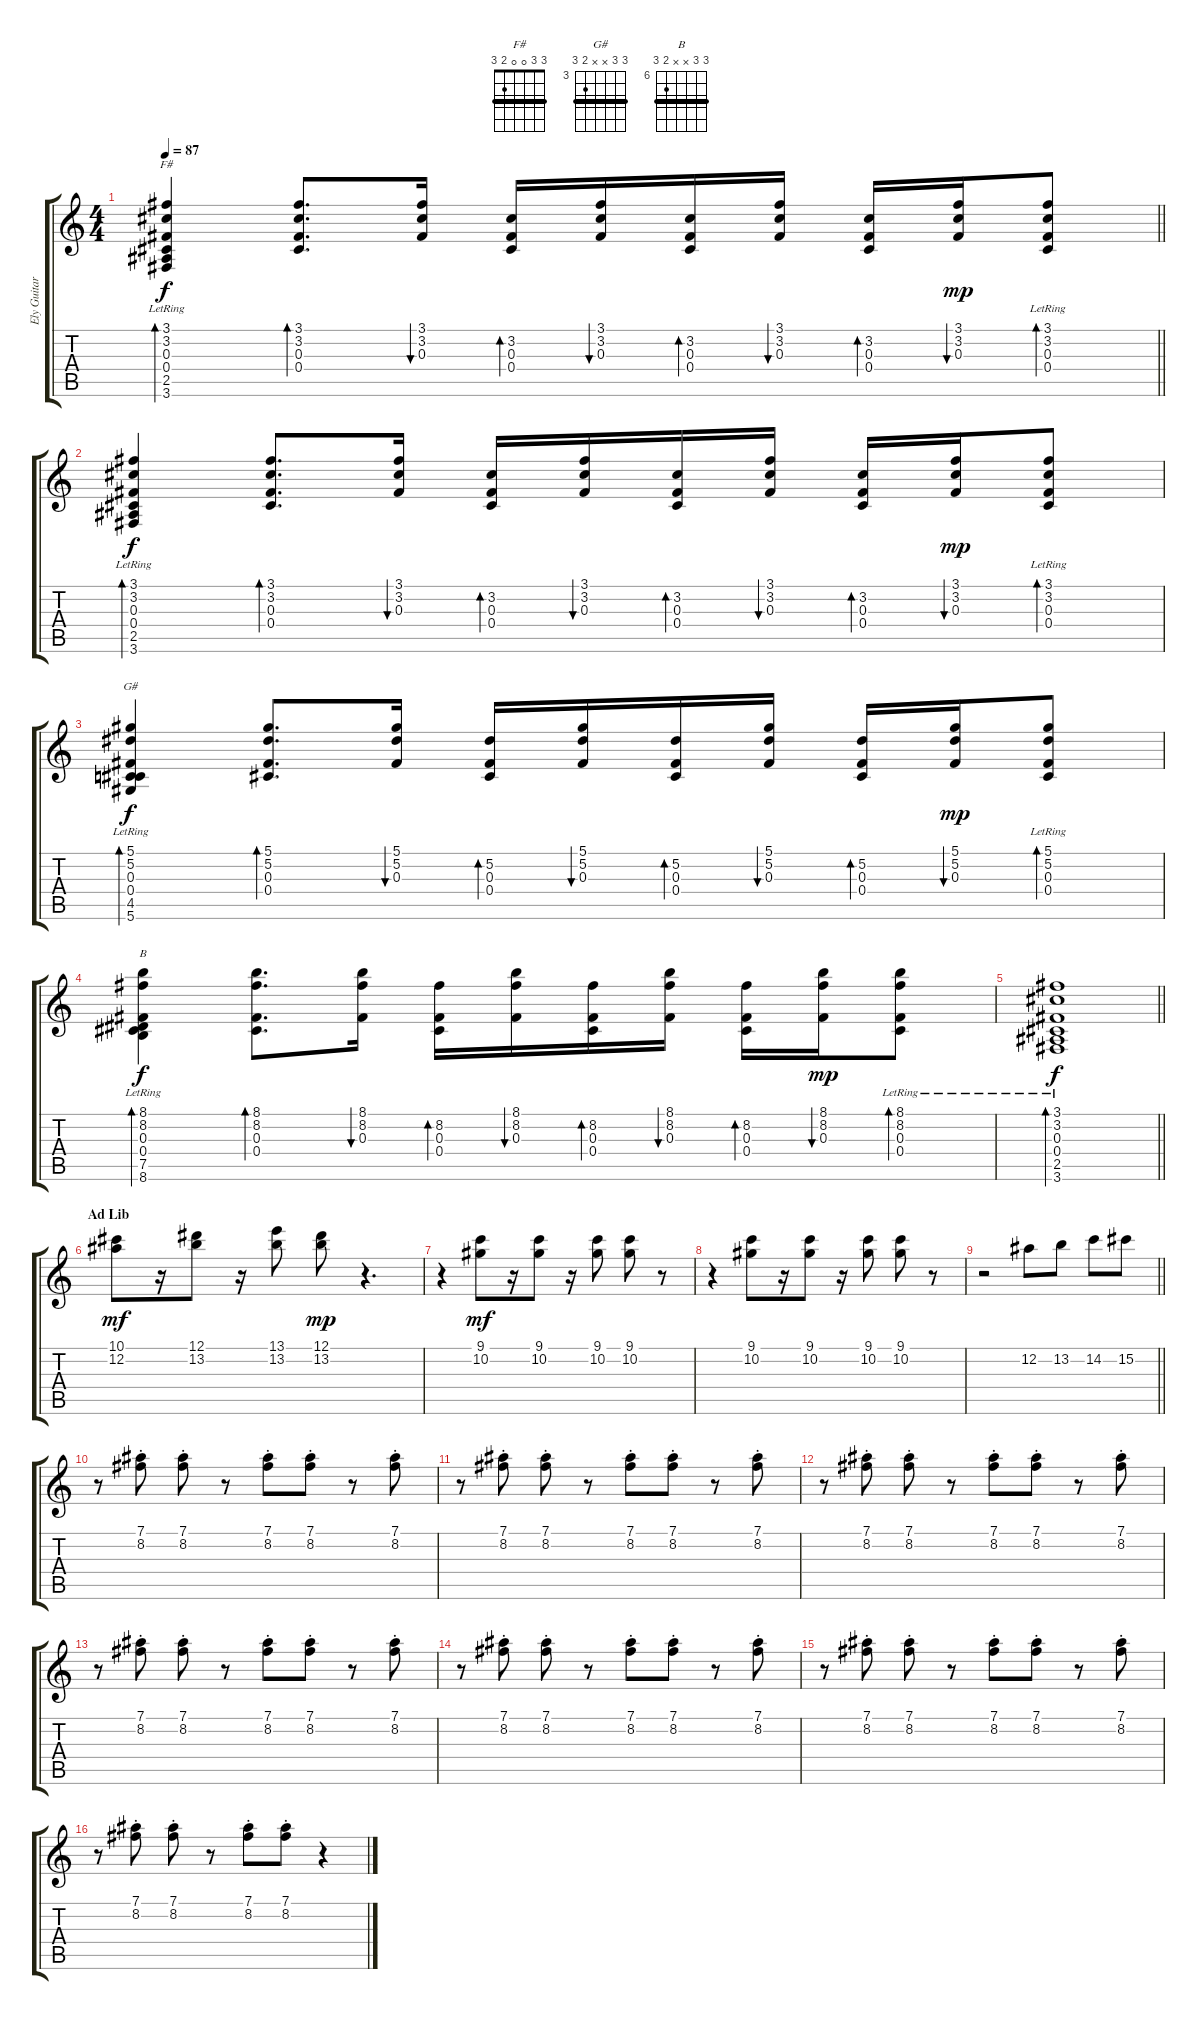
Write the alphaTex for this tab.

\track ("Ely Guitar" "Ely Guitar") {instrument acousticguitarsteel}
\staff {score tabs}
\tuning (Eb4 Bb3 Gb3 Db3 Ab2 Eb2) {hide}
\chord ("F#" 3 3 0 0 2 3) {barre 3}
\chord ("G#" 5 5 x x 4 5) {firstfret 3 barre 5}
\chord ("B" 8 8 x x 7 8) {firstfret 6 barre 8}
\ts (4 4)
\tempo 87
\clef g2
\barLineRight lightlight
\ks c
(3.1 3.2 0.3 0.4{lr} 2.5{lr} 3.6{lr}).4{bd 60 ch "F#" dy f} (3.1 3.2 0.3 0.4).8{d bd 30} (3.1 3.2 0.3).16{bu 30} (3.2 0.3 0.4).16{bd 30} (3.1 3.2 0.3).16{bu 30} (3.2 0.3 0.4).16{bd 30} (3.1 3.2 0.3).16{bu 30} (3.2 0.3 0.4).16{bd 30} (3.1 3.2 0.3).16{bu 30 dy mp} (3.1{lr} 3.2{lr} 0.3{lr} 0.4{lr}).8{bd 30} |
(3.1 3.2 0.3 0.4{lr} 2.5{lr} 3.6{lr}).4{bd 60 dy f} (3.1 3.2 0.3 0.4).8{d bd 30} (3.1 3.2 0.3).16{bu 30} (3.2 0.3 0.4).16{bd 30} (3.1 3.2 0.3).16{bu 30} (3.2 0.3 0.4).16{bd 30} (3.1 3.2 0.3).16{bu 30} (3.2 0.3 0.4).16{bd 30} (3.1 3.2 0.3).16{bu 30 dy mp} (3.1{lr} 3.2{lr} 0.3{lr} 0.4{lr}).8{bd 30} |
(5.1 5.2 0.3 0.4{lr} 4.5{lr} 5.6{lr}).4{bd 60 ch "G#" dy f} (5.1 5.2 0.3 0.4).8{d bd 30} (5.1 5.2 0.3).16{bu 30} (5.2 0.3 0.4).16{bd 30} (5.1 5.2 0.3).16{bu 30} (5.2 0.3 0.4).16{bd 30} (5.1 5.2 0.3).16{bu 30} (5.2 0.3 0.4).16{bd 30} (5.1 5.2 0.3).16{bu 30 dy mp} (5.1{lr} 5.2{lr} 0.3{lr} 0.4{lr}).8{bd 30} |
(8.1 8.2 0.3 0.4{lr} 7.5{lr} 8.6{lr}).4{bd 60 ch "B" dy f} (8.1 8.2 0.3 0.4).8{d bd 30} (8.1 8.2 0.3).16{bu 30} (8.2 0.3 0.4).16{bd 30} (8.1 8.2 0.3).16{bu 30} (8.2 0.3 0.4).16{bd 30} (8.1 8.2 0.3).16{bu 30} (8.2 0.3 0.4).16{bd 30} (8.1 8.2 0.3).16{bu 30 dy mp} (8.1{lr} 8.2{lr} 0.3{lr} 0.4{lr}).8{bd 30} |
\barLineRight lightlight
(3.1 3.2 0.3 0.4{lr} 2.5{lr} 3.6{lr}).1{bd 60 dy f} |
\section ("" "Ad Lib")
(10.1 12.2).8{dy mf instrument brightacousticpiano} r.16 (12.1 13.2).8 r.16 (13.1 13.2).8 (12.1 13.2).8{dy mp} r.4{d} |
r.4 (9.1 10.2).8{dy mf} r.16 (9.1 10.2).8 r.16 (9.1 10.2).8 (9.1 10.2).8 r.8 |
r.4 (9.1 10.2).8 r.16 (9.1 10.2).8 r.16 (9.1 10.2).8 (9.1 10.2).8 r.8 |
\barLineRight lightlight
r.2 12.2.8 13.2.8 14.2.8 15.2.8 |
r.8 (7.1{st} 8.2{st}).8 (7.1{st} 8.2{st}).8 r.8 (7.1{st} 8.2{st}).8 (7.1{st} 8.2{st}).8 r.8 (7.1{st} 8.2{st}).8 |
r.8 (7.1{st} 8.2{st}).8 (7.1{st} 8.2{st}).8 r.8 (7.1{st} 8.2{st}).8 (7.1{st} 8.2{st}).8 r.8 (7.1{st} 8.2{st}).8 |
r.8 (7.1{st} 8.2{st}).8 (7.1{st} 8.2{st}).8 r.8 (7.1{st} 8.2{st}).8 (7.1{st} 8.2{st}).8 r.8 (7.1{st} 8.2{st}).8 |
r.8 (7.1{st} 8.2{st}).8 (7.1{st} 8.2{st}).8 r.8 (7.1{st} 8.2{st}).8 (7.1{st} 8.2{st}).8 r.8 (7.1{st} 8.2{st}).8 |
r.8 (7.1{st} 8.2{st}).8 (7.1{st} 8.2{st}).8 r.8 (7.1{st} 8.2{st}).8 (7.1{st} 8.2{st}).8 r.8 (7.1{st} 8.2{st}).8 |
r.8 (7.1{st} 8.2{st}).8 (7.1{st} 8.2{st}).8 r.8 (7.1{st} 8.2{st}).8 (7.1{st} 8.2{st}).8 r.8 (7.1{st} 8.2{st}).8 |
r.8 (7.1{st} 8.2{st}).8 (7.1{st} 8.2{st}).8 r.8 (7.1{st} 8.2{st}).8 (7.1{st} 8.2{st}).8 r.4
